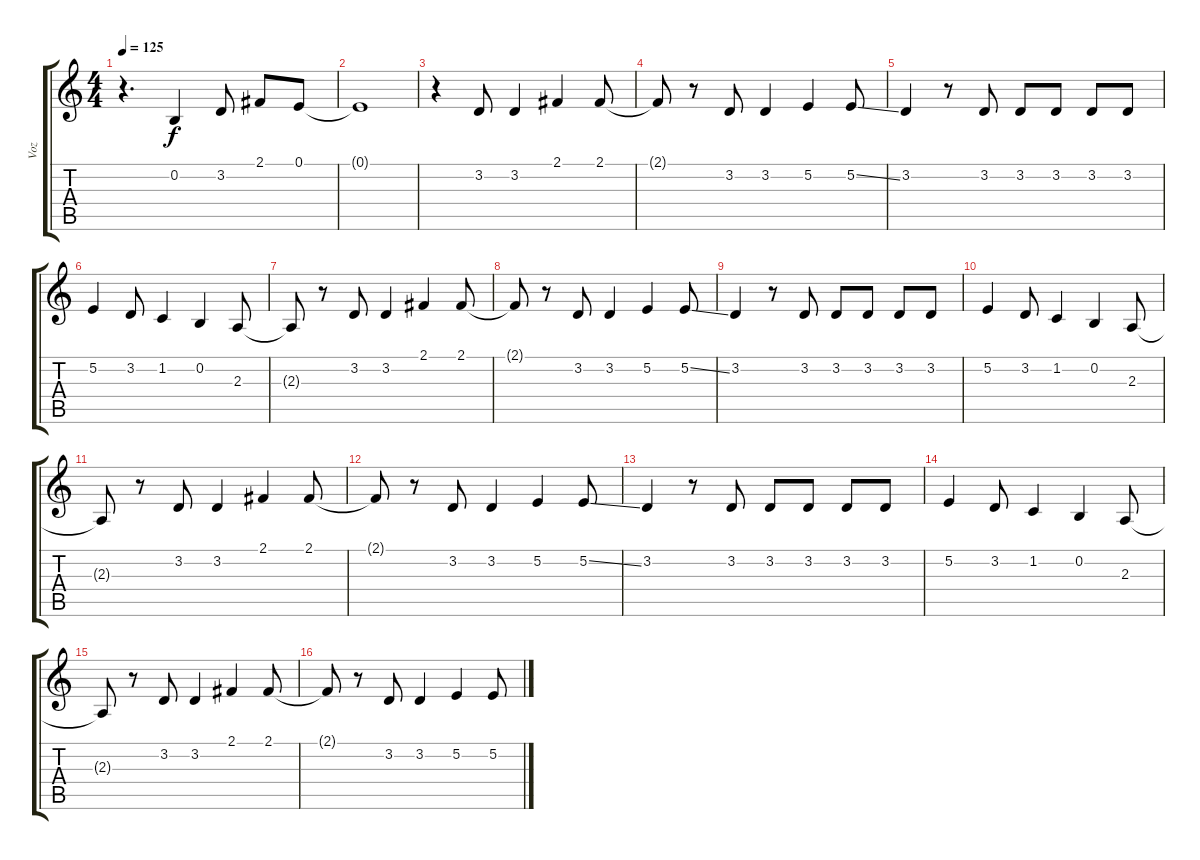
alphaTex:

\track ("Voz" "Voz") {instrument lead6voice}
\staff {score tabs}
\tuning (E4 B3 G3 D3 A2 E2) {hide}
\ts (4 4)
\tempo 125
\clef g2
\ks c
r.4{d dy f} 0.2.4 3.2.8 2.1.8 0.1.8 |
0.1{t}.1 |
r.4 3.2.8 3.2.4 2.1.4 2.1.8 |
2.1{t}.8 r.8 3.2.8 3.2.4 5.2.4 5.2{ss}.8 |
3.2.4 r.8 3.2.8 3.2.8 3.2.8 3.2.8 3.2.8 |
5.2.4 3.2.8 1.2.4 0.2.4 2.3.8 |
2.3{t}.8 r.8 3.2.8 3.2.4 2.1.4 2.1.8 |
2.1{t}.8 r.8 3.2.8 3.2.4 5.2.4 5.2{ss}.8 |
3.2.4 r.8 3.2.8 3.2.8 3.2.8 3.2.8 3.2.8 |
5.2.4 3.2.8 1.2.4 0.2.4 2.3.8 |
2.3{t}.8 r.8 3.2.8 3.2.4 2.1.4 2.1.8 |
2.1{t}.8 r.8 3.2.8 3.2.4 5.2.4 5.2{ss}.8 |
3.2.4 r.8 3.2.8 3.2.8 3.2.8 3.2.8 3.2.8 |
5.2.4 3.2.8 1.2.4 0.2.4 2.3.8 |
2.3{t}.8 r.8 3.2.8 3.2.4 2.1.4 2.1.8 |
2.1{t}.8 r.8 3.2.8 3.2.4 5.2.4 5.2{ss}.8
